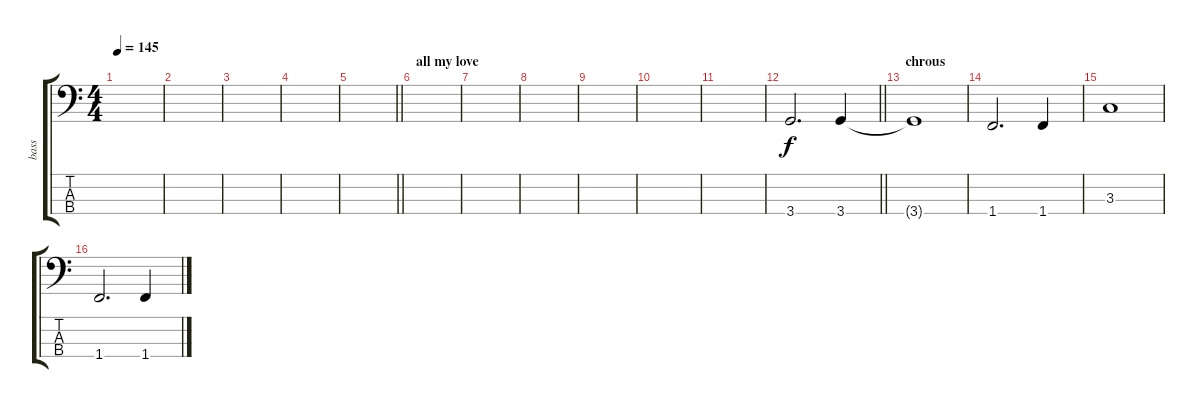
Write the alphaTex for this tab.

\track ("bass" "bass") {instrument electricbassfinger}
\staff {score tabs}
\tuning (G2 D2 A1 E1) {hide}
\ts (4 4)
\tempo 145
\clef f4
\ks c
|
|
|
|
\barLineRight lightlight
|
\section ("" "all my love")
|
|
|
|
|
|
\barLineRight lightlight
3.4.2{d} 3.4.4 |
\section ("" "chrous")
3.4{t}.1 |
1.4.2{d} 1.4.4 |
3.3.1 |
1.4.2{d} 1.4.4
